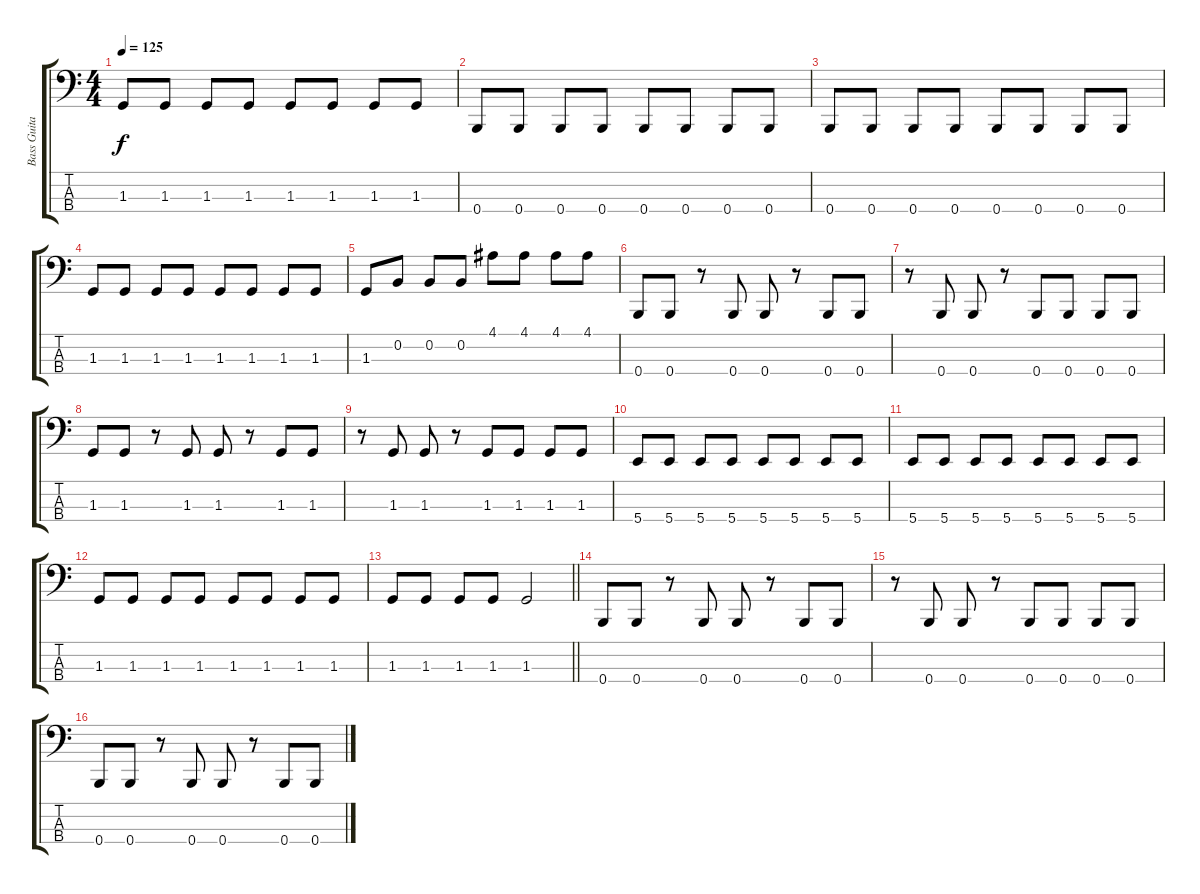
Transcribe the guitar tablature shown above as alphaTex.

\track ("Bass Guitar" "Bass Guita") {instrument electricbassfinger}
\staff {score tabs}
\tuning (Gb2 B1 Gb1 B0) {hide}
\ts (4 4)
\tempo 125
\clef f4
\ks c
1.3.8{dy f} 1.3.8 1.3.8 1.3.8 1.3.8 1.3.8 1.3.8 1.3.8 |
0.4.8 0.4.8 0.4.8 0.4.8 0.4.8 0.4.8 0.4.8 0.4.8 |
0.4.8 0.4.8 0.4.8 0.4.8 0.4.8 0.4.8 0.4.8 0.4.8 |
1.3.8 1.3.8 1.3.8 1.3.8 1.3.8 1.3.8 1.3.8 1.3.8 |
1.3.8 0.2.8 0.2.8 0.2.8 4.1.8 4.1.8 4.1.8 4.1.8 |
0.4.8 0.4.8 r.8 0.4.8 0.4.8 r.8 0.4.8 0.4.8 |
r.8 0.4.8 0.4.8 r.8 0.4.8 0.4.8 0.4.8 0.4.8 |
1.3.8 1.3.8 r.8 1.3.8 1.3.8 r.8 1.3.8 1.3.8 |
r.8 1.3.8 1.3.8 r.8 1.3.8 1.3.8 1.3.8 1.3.8 |
5.4.8 5.4.8 5.4.8 5.4.8 5.4.8 5.4.8 5.4.8 5.4.8 |
5.4.8 5.4.8 5.4.8 5.4.8 5.4.8 5.4.8 5.4.8 5.4.8 |
1.3.8 1.3.8 1.3.8 1.3.8 1.3.8 1.3.8 1.3.8 1.3.8 |
\barLineRight lightlight
1.3.8 1.3.8 1.3.8 1.3.8 1.3.2 |
0.4.8{volume 9} 0.4.8 r.8 0.4.8 0.4.8 r.8 0.4.8 0.4.8 |
r.8 0.4.8 0.4.8 r.8 0.4.8 0.4.8 0.4.8 0.4.8 |
0.4.8 0.4.8 r.8 0.4.8 0.4.8 r.8 0.4.8 0.4.8
